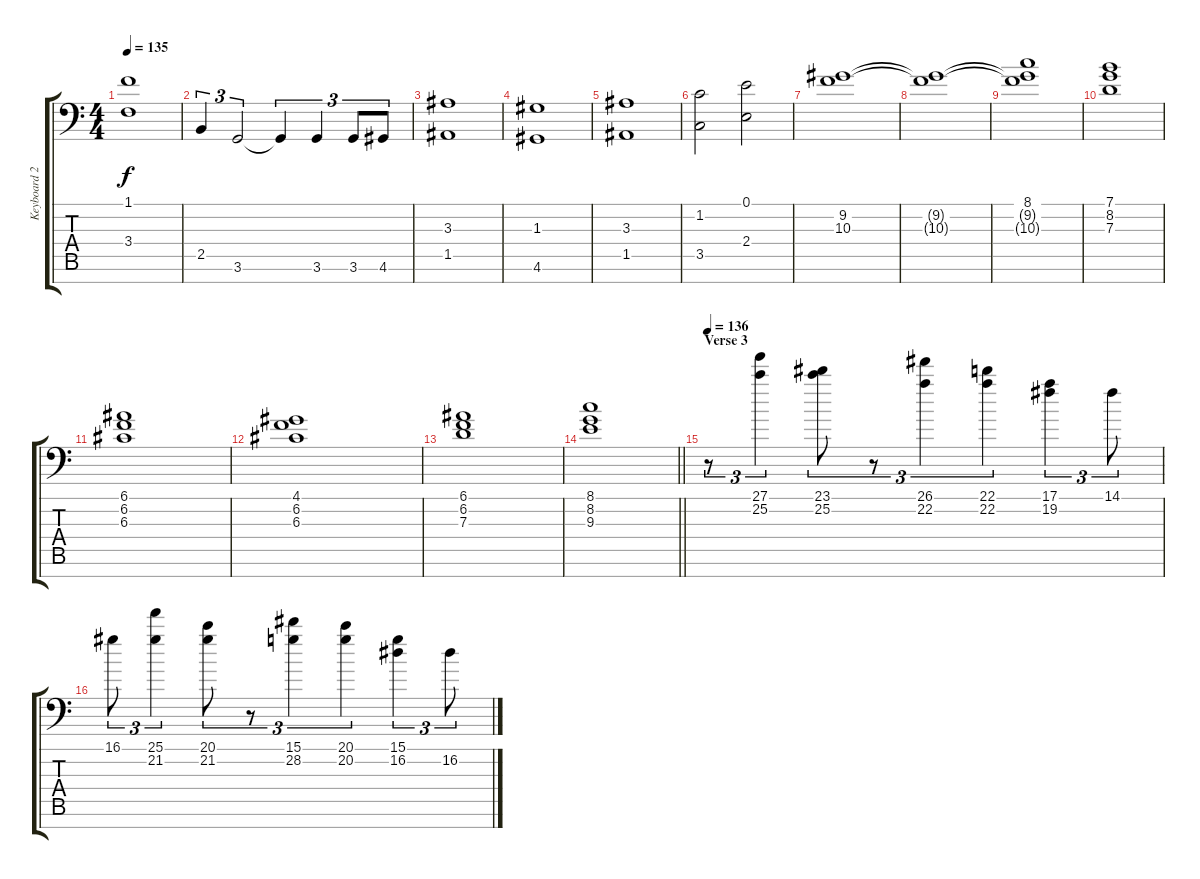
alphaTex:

\track ("Keyboard 2 RH" "Keyboard 2") {instrument churchorgan}
\staff {score tabs}
\tuning (E4 B3 G3 D3 A2 E2 A1) {hide}
\ts (4 4)
\tempo 135
\clef f4
\ks c
(1.1{t} 3.4{t}).1{dy f} |
2.5.4{tu (3 2)} 3.6.2{tu (3 2)} 3.6{t}.4{tu (3 2)} 3.6.4{tu (3 2)} 3.6.8{tu (3 2)} 4.6.8{tu (3 2)} |
(3.3 1.5).1 |
(1.3 4.6).1 |
(3.3 1.5).1 |
(1.2 3.5).2 (0.1 2.4).2 |
(9.2 10.3).1 |
(9.2{t} 10.3{t}).1 |
(8.1 9.2{t} 10.3{t}).1 |
(7.1 8.2 7.3).1 |
(6.1 6.2 6.3).1 |
(4.1 6.2 6.3).1 |
(6.1 6.2 7.3).1 |
\barLineRight lightlight
(8.1 8.2 9.3).1 |
\section ("" "Verse 3")
\tempo 136
r.8{tu (3 2)} (27.1 25.2).4{tu (3 2) volume 13 instrument rockorgan} (23.1 25.2).8{tu (3 2)} r.8{tu (3 2)} (26.1 22.2).4{tu (3 2)} (22.1 22.2).4{tu (3 2)} (17.1 19.2).4{tu (3 2)} 14.1.8{tu (3 2)} |
16.1.8{tu (3 2)} (25.1 21.2).4{tu (3 2)} (20.1 21.2).8{tu (3 2)} r.8{tu (3 2)} (15.1 28.2).4{tu (3 2)} (20.1 20.2).4{tu (3 2)} (15.1 16.2).4{tu (3 2)} 16.2.8{tu (3 2)}
